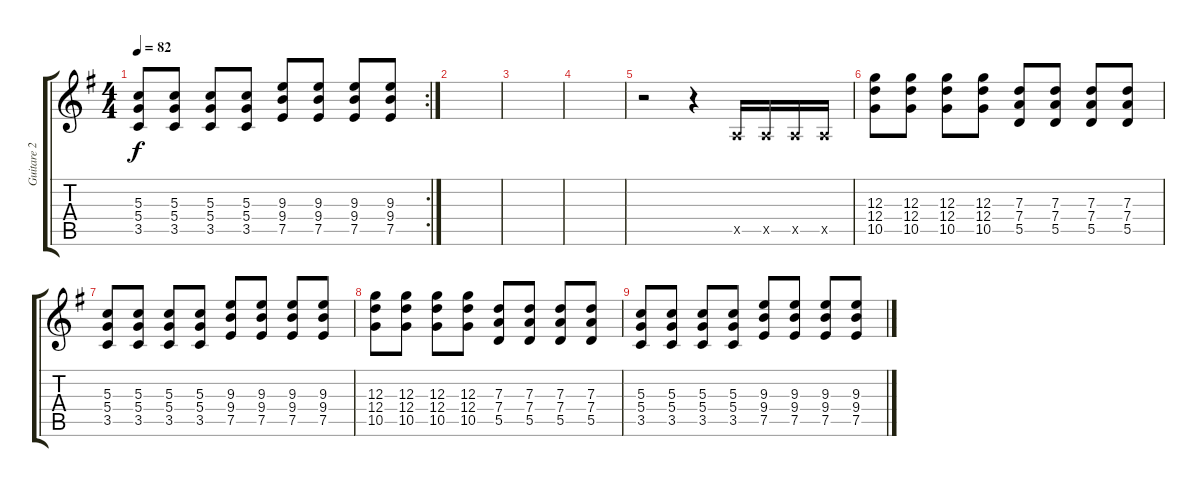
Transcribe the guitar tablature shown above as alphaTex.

\track ("Guitare 2" "Guitare 2") {instrument overdrivenguitar}
\staff {score tabs}
\tuning (E4 B3 G3 D3 A2 E2) {hide}
\rc 2
\ts (4 4)
\tempo 82
\clef g2
\ks g
(5.3 5.4 3.5).8{dy f} (5.3 5.4 3.5).8 (5.3 5.4 3.5).8 (5.3 5.4 3.5).8 (9.3 9.4 7.5).8 (9.3 9.4 7.5).8 (9.3 9.4 7.5).8 (9.3 9.4 7.5).8 |
|
|
|
r.2 r.4 0.5{x}.16 0.5{x}.16 0.5{x}.16 0.5{x}.16 |
(12.3 12.4 10.5).8 (12.3 12.4 10.5).8 (12.3 12.4 10.5).8 (12.3 12.4 10.5).8 (7.3 7.4 5.5).8 (7.3 7.4 5.5).8 (7.3 7.4 5.5).8 (7.3 7.4 5.5).8 |
(5.3 5.4 3.5).8 (5.3 5.4 3.5).8 (5.3 5.4 3.5).8 (5.3 5.4 3.5).8 (9.3 9.4 7.5).8 (9.3 9.4 7.5).8 (9.3 9.4 7.5).8 (9.3 9.4 7.5).8 |
(12.3 12.4 10.5).8 (12.3 12.4 10.5).8 (12.3 12.4 10.5).8 (12.3 12.4 10.5).8 (7.3 7.4 5.5).8 (7.3 7.4 5.5).8 (7.3 7.4 5.5).8 (7.3 7.4 5.5).8 |
(5.3 5.4 3.5).8 (5.3 5.4 3.5).8 (5.3 5.4 3.5).8 (5.3 5.4 3.5).8 (9.3 9.4 7.5).8 (9.3 9.4 7.5).8 (9.3 9.4 7.5).8 (9.3 9.4 7.5).8
